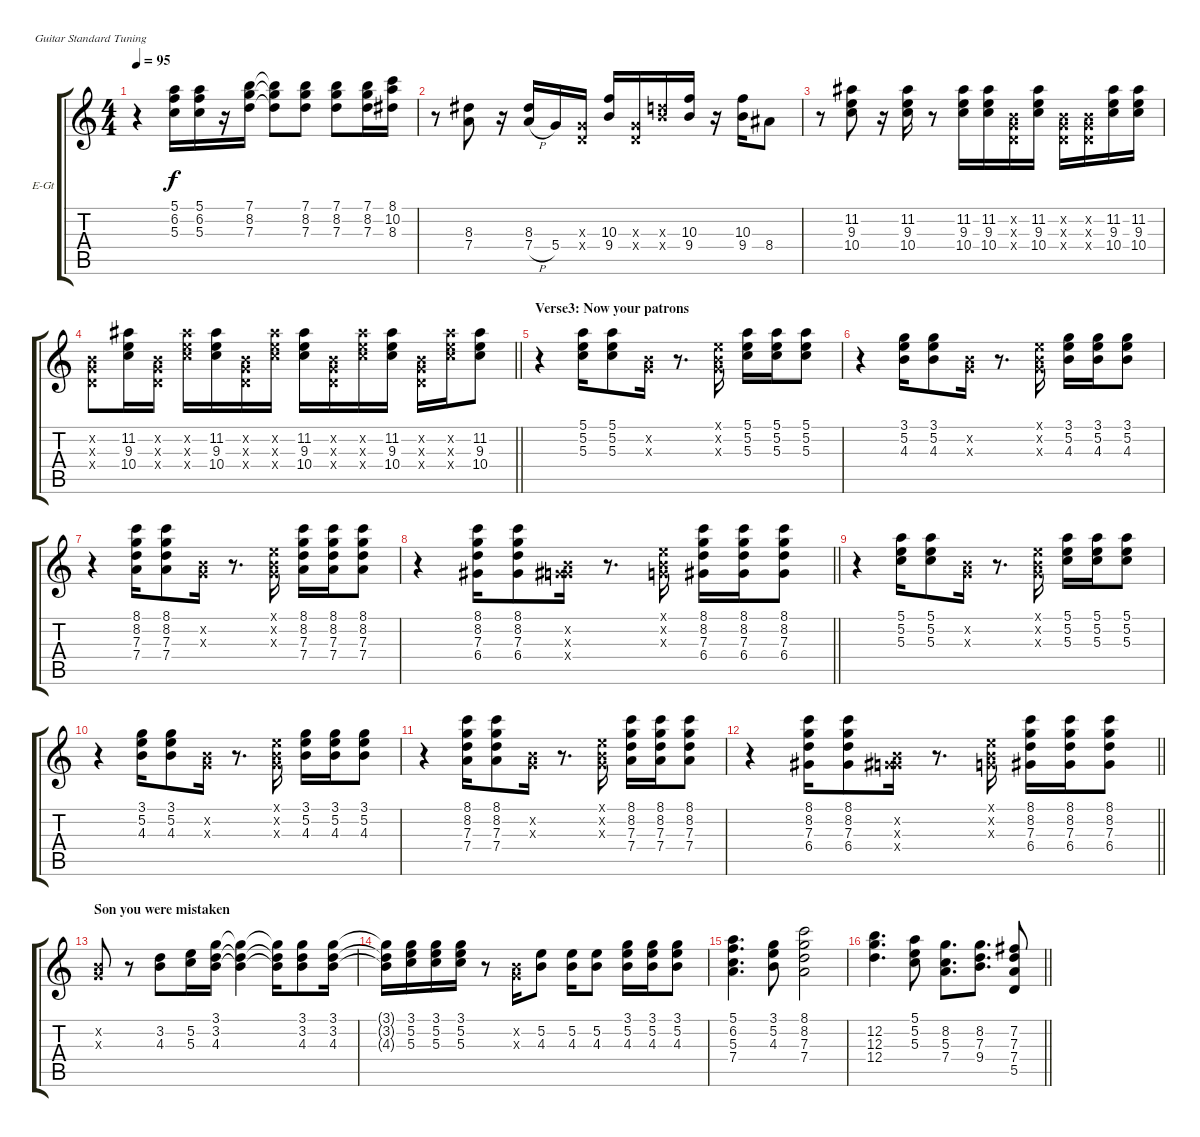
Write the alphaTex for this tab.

\bracketExtendMode groupsimilarinstruments
\firstSystemTrackNameOrientation horizontal
\otherSystemsTrackNameOrientation horizontal
\track ("Rhythm Guitar" "E-Gt") {instrument electricguitarjazz}
\staff {score tabs}
\tuning (E4 B3 G3 D3 A2 E2)
\ts (4 4)
\tempo 95
\clef g2
\ks c
r.4{dy f} (5.1 6.2 5.3).16 (5.1 6.2 5.3).16 r.16 (7.1 8.2 7.3).16 (7.1{t} 8.2{t} 7.3{t}).8 (7.1 8.2 7.3).8 (7.1 8.2 7.3).8 (7.1 8.2 7.3).16 (8.1 10.2 8.3).16 |
r.8 (8.3 7.4).8 r.16 (8.3 7.4{h}).16 5.4.16 (0.3{x} 0.4{x}).16 (10.3 9.4).16 (0.3{x} 0.4{x}).16 (7.3{x} 9.4{x}).16 (10.3 9.4).16 r.16 (10.3 9.4).16 8.4.8 |
r.8 (11.2 9.3 10.4).8 r.16 (11.2 9.3 10.4).16 r.8 (11.2 9.3 10.4).16 (11.2 9.3 10.4).16 (0.2{x} 0.3{x} 0.4{x}).16 (11.2 9.3 10.4).16 (0.2{x} 0.3{x} 0.4{x}).16 (0.2{x} 0.3{x} 0.4{x}).16 (11.2 9.3 10.4).16 (11.2 9.3 10.4).16 |
\barLineRight lightlight
(0.2{x} 0.3{x} 0.4{x}).8 (11.2 9.3 10.4).16 (0.2{x} 0.3{x} 0.4{x}).16 (11.2{x} 9.3{x} 10.4{x}).16 (11.2 9.3 10.4).16 (0.2{x} 0.3{x} 0.4{x}).16 (11.2{x} 9.3{x} 10.4{x}).16 (11.2 9.3 10.4).16 (0.2{x} 0.3{x} 0.4{x}).16 (11.2{x} 9.3{x} 10.4{x}).16 (11.2 9.3 10.4).16 (0.2{x} 0.3{x} 0.4{x}).16 (11.2{x} 9.3{x} 10.4{x}).16 (11.2 9.3 10.4).8 |
\section ("" "Verse3: Now your patrons")
r.4 (5.1 5.2 5.3).16 (5.1 5.2 5.3).8 (0.2{x} 0.3{x}).16 r.8{d} (0.1{x} 0.2{x} 0.3{x}).16 (5.1 5.2 5.3).16 (5.1 5.2 5.3).16 (5.1 5.2 5.3).8 |
r.4 (3.1 5.2 4.3).16 (3.1 5.2 4.3).8 (0.2{x} 0.3{x}).16 r.8{d} (0.1{x} 0.2{x} 0.3{x}).16 (3.1 5.2 4.3).16 (3.1 5.2 4.3).16 (3.1 5.2 4.3).8 |
r.4 (8.1 8.2 7.3 7.4).16 (8.1 8.2 7.3 7.4).8 (0.2{x} 0.3{x}).16 r.8{d} (0.1{x} 0.2{x} 0.3{x}).16 (8.1 8.2 7.3 7.4).16 (8.1 8.2 7.3 7.4).16 (8.1 8.2 7.3 7.4).8 |
\barLineRight lightlight
r.4 (8.1 8.2 7.3 6.4).16 (8.1 8.2 7.3 6.4).8 (0.2{x} 0.3{x} 6.4{x}).16 r.8{d} (0.1{x} 0.2{x} 0.3{x}).16 (8.1 8.2 7.3 6.4).16 (8.1 8.2 7.3 6.4).16 (8.1 8.2 7.3 6.4).8 |
r.4 (5.1 5.2 5.3).16 (5.1 5.2 5.3).8 (0.2{x} 0.3{x}).16 r.8{d} (0.1{x} 0.2{x} 0.3{x}).16 (5.1 5.2 5.3).16 (5.1 5.2 5.3).16 (5.1 5.2 5.3).8 |
r.4 (3.1 5.2 4.3).16 (3.1 5.2 4.3).8 (0.2{x} 0.3{x}).16 r.8{d} (0.1{x} 0.2{x} 0.3{x}).16 (3.1 5.2 4.3).16 (3.1 5.2 4.3).16 (3.1 5.2 4.3).8 |
r.4 (8.1 8.2 7.3 7.4).16 (8.1 8.2 7.3 7.4).8 (0.2{x} 0.3{x}).16 r.8{d} (0.1{x} 0.2{x} 0.3{x}).16 (8.1 8.2 7.3 7.4).16 (8.1 8.2 7.3 7.4).16 (8.1 8.2 7.3 7.4).8 |
\barLineRight lightlight
r.4 (8.1 8.2 7.3 6.4).16 (8.1 8.2 7.3 6.4).8 (0.2{x} 0.3{x} 6.4{x}).16 r.8{d} (0.1{x} 0.2{x} 0.3{x}).16 (8.1 8.2 7.3 6.4).16 (8.1 8.2 7.3 6.4).16 (8.1 8.2 7.3 6.4).8 |
\section ("" "Son you were mistaken")
(0.2{x} 0.3{x}).8 r.8 (3.2 4.3).8 (5.2 5.3).16 (3.1 3.2 4.3).16 (3.1{t} 3.2{t} 4.3{t}).4 (3.1{t} 3.2{t} 4.3{t}).16 (3.1 3.2 4.3).8 (3.1 3.2 4.3).16 |
(3.1{t} 3.2{t} 4.3{t}).16 (3.1 5.2 5.3).16 (3.1 5.2 5.3).16 (3.1 5.2 5.3).16 r.8 (0.2{x} 0.3{x}).16 (5.2 4.3).8 (5.2 4.3).16 (5.2 4.3).8 (3.1 5.2 4.3).16 (3.1 5.2 4.3).16 (3.1 5.2 4.3).8 |
(5.1 6.2 5.3 7.4).4{d} (3.1 5.2 4.3).8 (8.1 8.2 7.3 7.4).2 |
\barLineRight lightlight
(12.2 12.3 12.4).4{d} (5.1 5.2 5.3).8 (8.2 5.3 7.4).8{d} (8.2 7.3 9.4).8{d} (7.2 7.3 7.4 5.5).8
